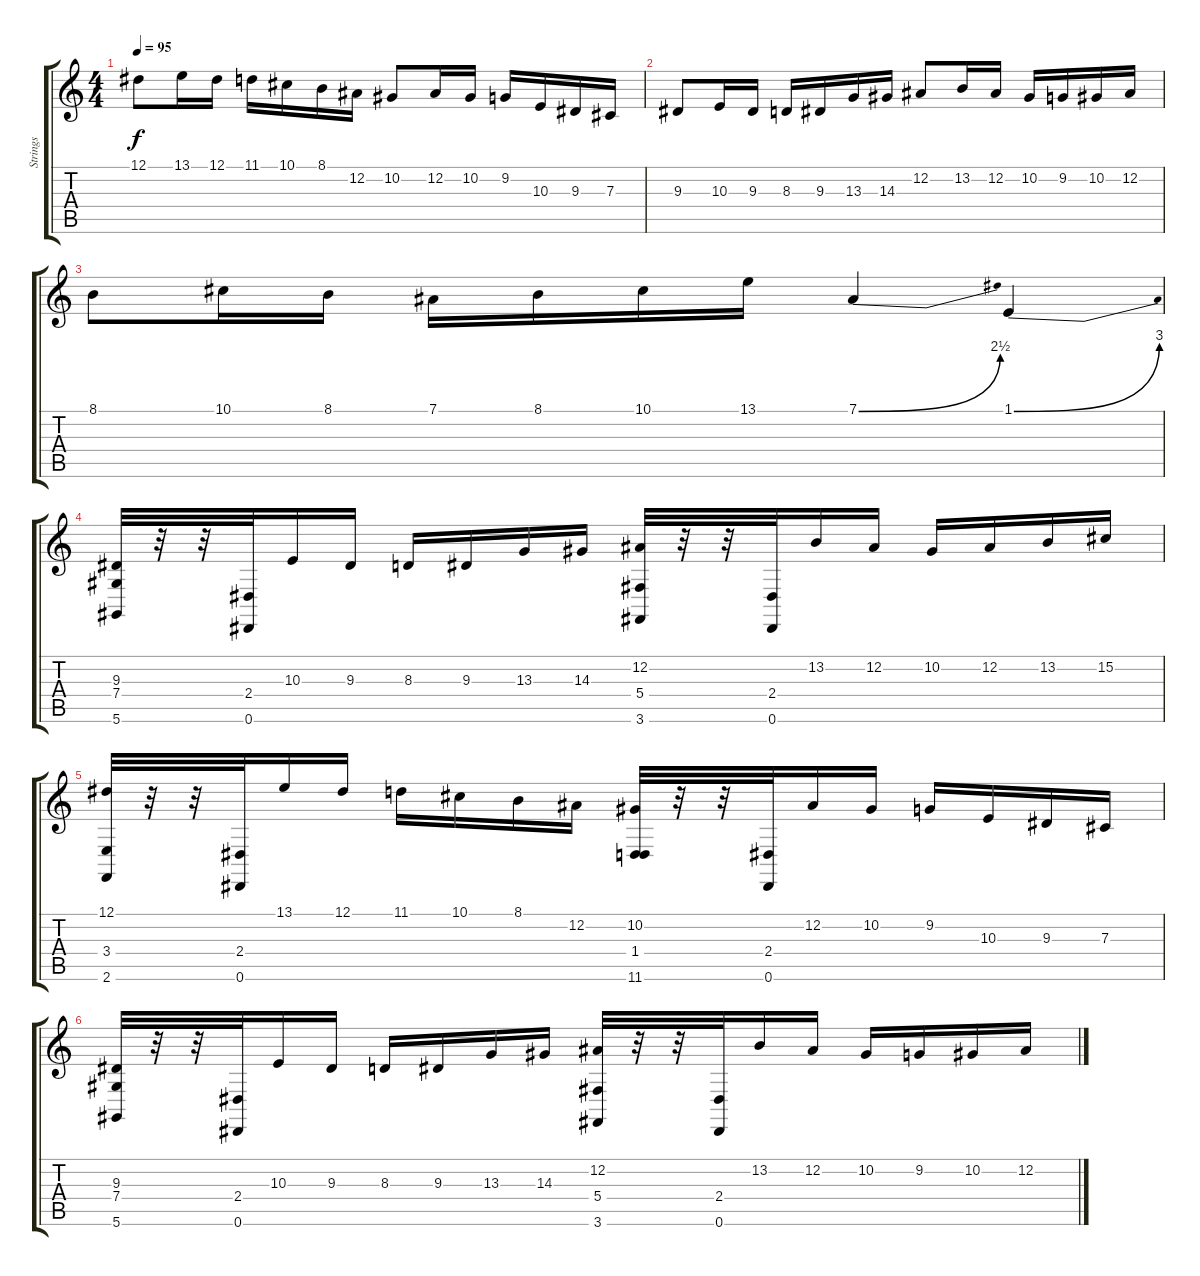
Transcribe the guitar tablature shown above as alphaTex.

\track ("Strings" "Strings") {instrument stringensemble1}
\staff {score tabs}
\tuning (Eb4 Bb3 Gb3 Db3 Ab2 Eb2) {hide}
\ts (4 4)
\tempo 95
\clef g2
\ks c
12.1.8{dy f} 13.1.16 12.1.16 11.1.16 10.1.16 8.1.16 12.2.16 10.2.8 12.2.16 10.2.16 9.2.16 10.3.16 9.3.16 7.3.16 |
9.3.8 10.3.16 9.3.16 8.3.16 9.3.16 13.3.16 14.3.16 12.2.8 13.2.16 12.2.16 10.2.16 9.2.16 10.2.16 12.2.16 |
8.1.8 10.1.16 8.1.16 7.1.16 8.1.16 10.1.16 13.1.16 7.1{be (bend 0 0 60 10)}.4 1.1{be (bend 0 0 60 12)}.4 |
(9.3 7.4 5.6).32 r.32 r.32 (2.4 0.6).32 10.3.16 9.3.16 8.3.16 9.3.16 13.3.16 14.3.16 (12.2 5.4 3.6).32 r.32 r.32 (2.4 0.6).32 13.2.16 12.2.16 10.2.16 12.2.16 13.2.16 15.2.16 |
(12.1 3.4 2.6).32 r.32 r.32 (2.4 0.6).32 13.1.16 12.1.16 11.1.16 10.1.16 8.1.16 12.2.16 (10.2 1.4 11.6).32 r.32 r.32 (2.4 0.6).32 12.2.16 10.2.16 9.2.16 10.3.16 9.3.16 7.3.16 |
(9.3 7.4 5.6).32 r.32 r.32 (2.4 0.6).32 10.3.16 9.3.16 8.3.16 9.3.16 13.3.16 14.3.16 (12.2 5.4 3.6).32 r.32 r.32 (2.4 0.6).32 13.2.16 12.2.16 10.2.16 9.2.16 10.2.16 12.2.16
